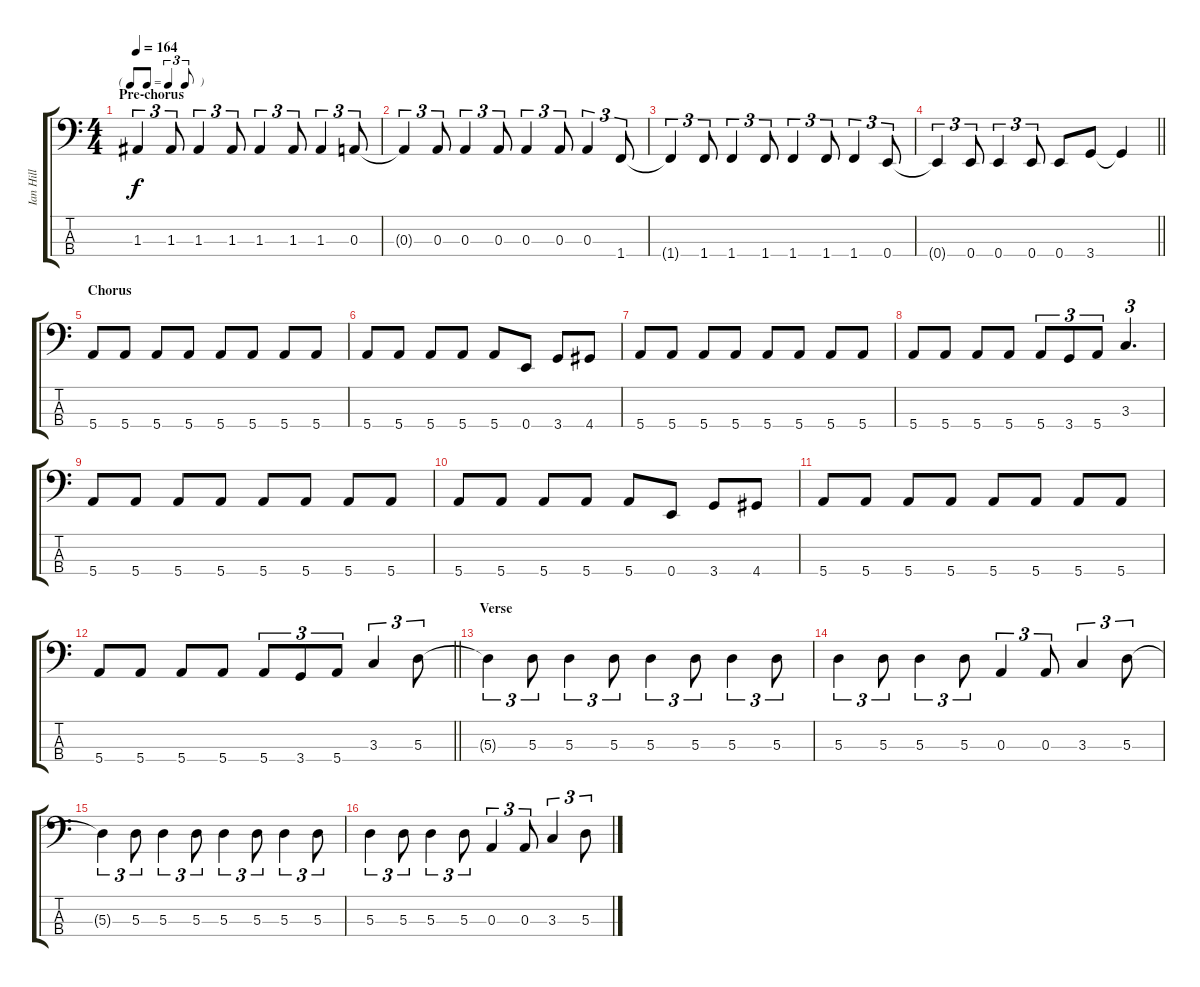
\track ("Ian Hill" "Ian Hill") {instrument electricbasspick}
\staff {score tabs}
\tuning (G2 D2 A1 E1) {hide}
\ts (4 4)
\tf triplet8th
\section ("" "Pre-chorus")
\tempo 164
\clef f4
\ks c
1.3{t}.4{tu (3 2) dy f} 1.3.8{tu (3 2)} 1.3.4{tu (3 2)} 1.3.8{tu (3 2)} 1.3.4{tu (3 2)} 1.3.8{tu (3 2)} 1.3.4{tu (3 2)} 0.3.8{tu (3 2)} |
0.3{t}.4{tu (3 2)} 0.3.8{tu (3 2)} 0.3.4{tu (3 2)} 0.3.8{tu (3 2)} 0.3.4{tu (3 2)} 0.3.8{tu (3 2)} 0.3.4{tu (3 2)} 1.4.8{tu (3 2)} |
1.4{t}.4{tu (3 2)} 1.4.8{tu (3 2)} 1.4.4{tu (3 2)} 1.4.8{tu (3 2)} 1.4.4{tu (3 2)} 1.4.8{tu (3 2)} 1.4.4{tu (3 2)} 0.4.8{tu (3 2)} |
\barLineRight lightlight
0.4{t}.4{tu (3 2)} 0.4.8{tu (3 2)} 0.4.4{tu (3 2)} 0.4.8{tu (3 2)} 0.4.8 3.4.8 3.4{t}.4 |
\section ("" "Chorus")
5.4.8 5.4.8 5.4.8 5.4.8 5.4.8 5.4.8 5.4.8 5.4.8 |
5.4.8 5.4.8 5.4.8 5.4.8 5.4.8 0.4.8 3.4.8 4.4.8 |
5.4.8 5.4.8 5.4.8 5.4.8 5.4.8 5.4.8 5.4.8 5.4.8 |
5.4.8 5.4.8 5.4.8 5.4.8 5.4.8{tu (3 2)} 3.4.8{tu (3 2)} 5.4.8{tu (3 2)} 3.3.4{d tu (3 2)} |
5.4.8 5.4.8 5.4.8 5.4.8 5.4.8 5.4.8 5.4.8 5.4.8 |
5.4.8 5.4.8 5.4.8 5.4.8 5.4.8 0.4.8 3.4.8 4.4.8 |
5.4.8 5.4.8 5.4.8 5.4.8 5.4.8 5.4.8 5.4.8 5.4.8 |
\barLineRight lightlight
5.4.8 5.4.8 5.4.8 5.4.8 5.4.8{tu (3 2)} 3.4.8{tu (3 2)} 5.4.8{tu (3 2)} 3.3.4{tu (3 2)} 5.3.8{tu (3 2)} |
\section ("" "Verse")
5.3{t}.4{tu (3 2)} 5.3.8{tu (3 2)} 5.3.4{tu (3 2)} 5.3.8{tu (3 2)} 5.3.4{tu (3 2)} 5.3.8{tu (3 2)} 5.3.4{tu (3 2)} 5.3.8{tu (3 2)} |
5.3.4{tu (3 2)} 5.3.8{tu (3 2)} 5.3.4{tu (3 2)} 5.3.8{tu (3 2)} 0.3.4{tu (3 2)} 0.3.8{tu (3 2)} 3.3.4{tu (3 2)} 5.3.8{tu (3 2)} |
5.3{t}.4{tu (3 2)} 5.3.8{tu (3 2)} 5.3.4{tu (3 2)} 5.3.8{tu (3 2)} 5.3.4{tu (3 2)} 5.3.8{tu (3 2)} 5.3.4{tu (3 2)} 5.3.8{tu (3 2)} |
5.3.4{tu (3 2)} 5.3.8{tu (3 2)} 5.3.4{tu (3 2)} 5.3.8{tu (3 2)} 0.3.4{tu (3 2)} 0.3.8{tu (3 2)} 3.3.4{tu (3 2)} 5.3.8{tu (3 2)}
